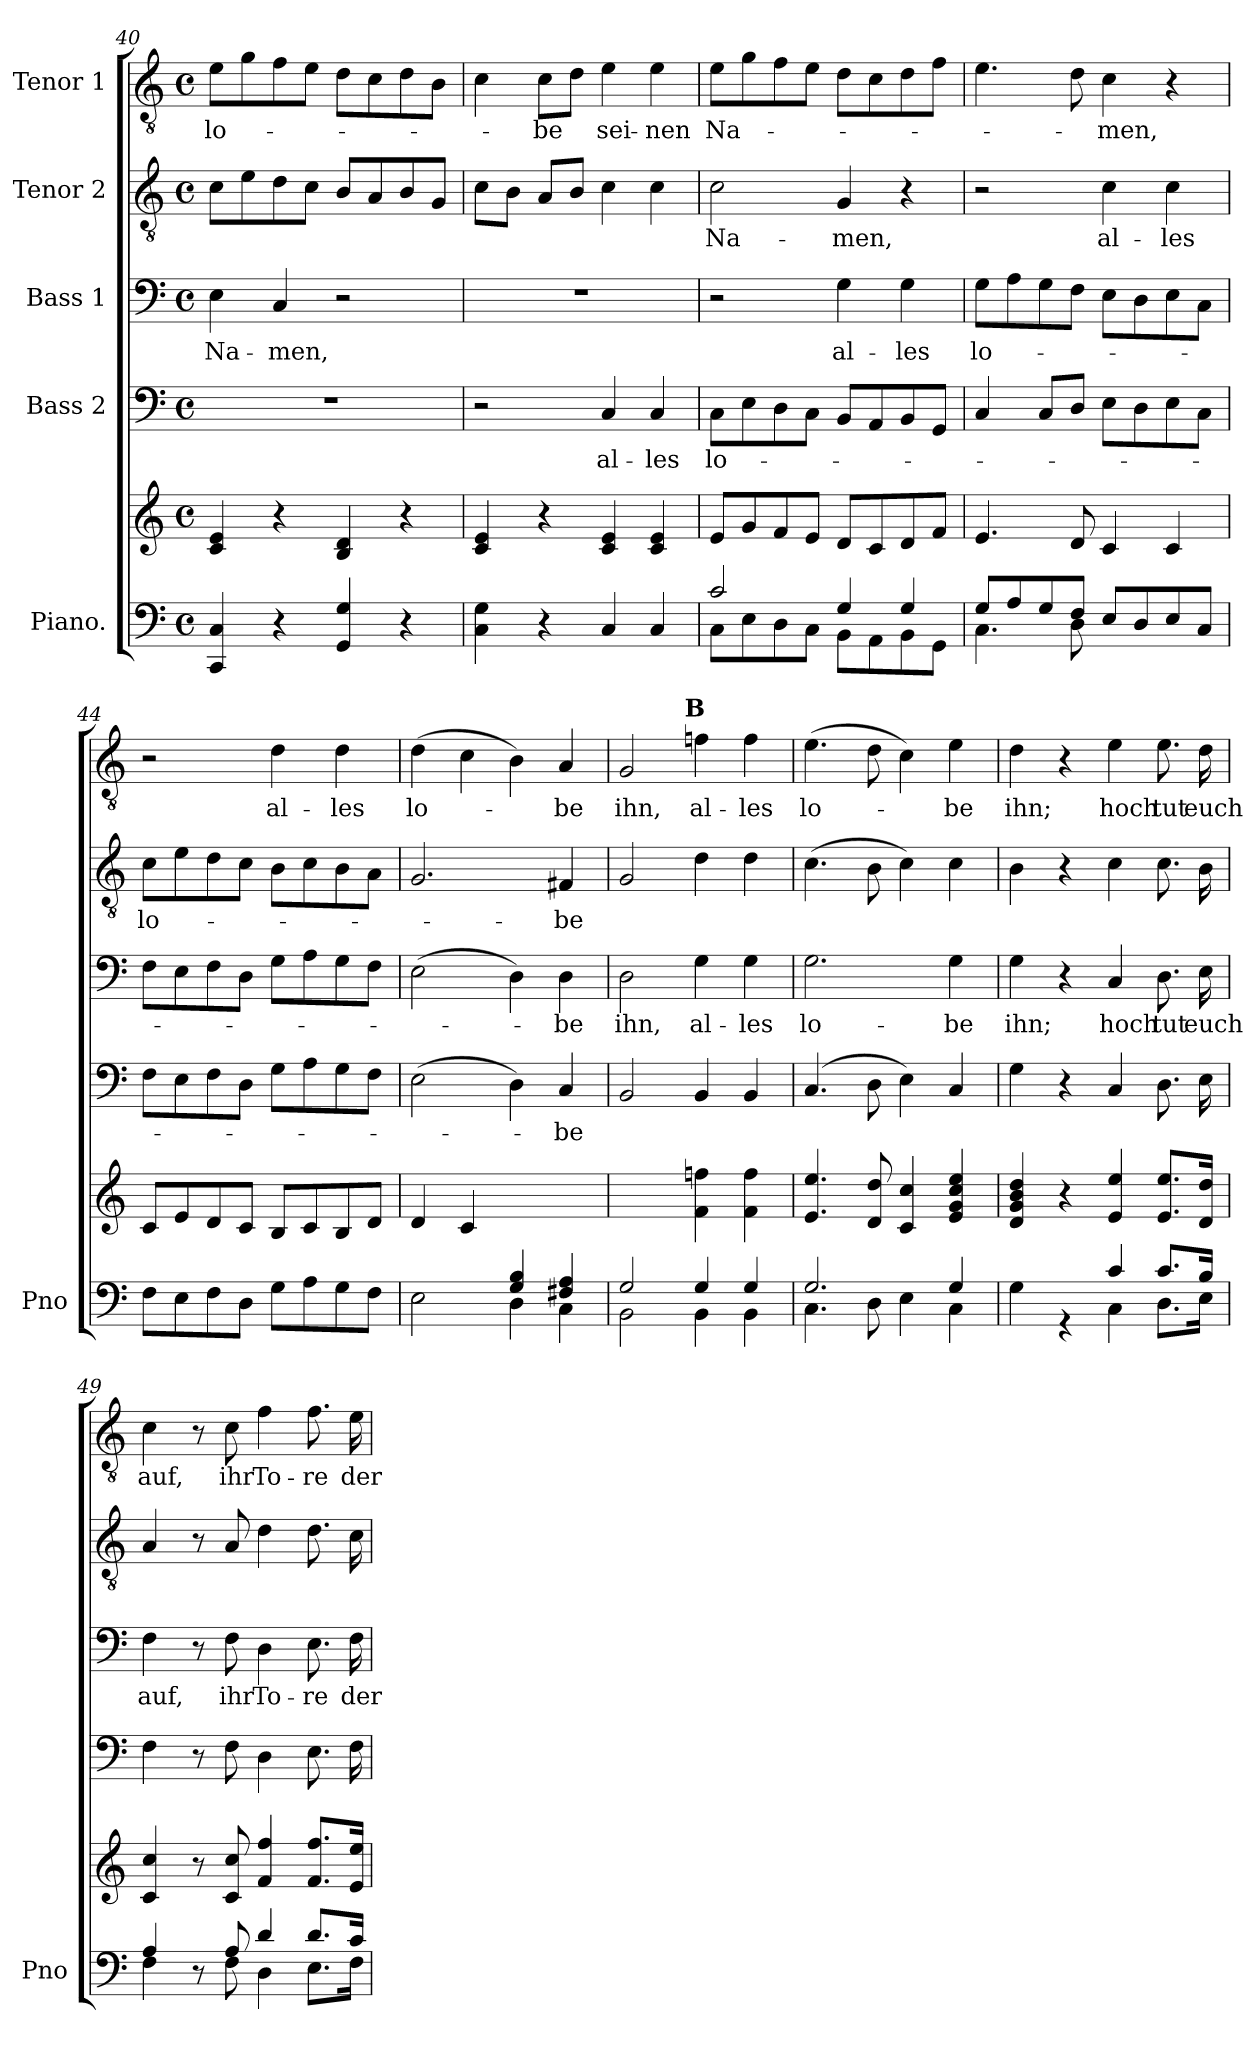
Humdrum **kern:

**kern	**kern	**kern	**text	**kern	**text	**kern	**text	**kern	**text
*part5	*part5	*part4	*part4	*part3	*part3	*part2	*part2	*part1	*part1
*staff6	*staff5	*staff4	*staff4	*staff3	*staff3	*staff2	*staff2	*staff1	*staff1
*I"Piano.	*	*I"Bass 2	*	*I"Bass 1	*	*I"Tenor 2	*	*I"Tenor 1	*
*I'Pno	*	*	*	*	*	*	*	*	*
*clefF4	*clefG2	*clefF4	*	*clefF4	*	*clefGv2	*	*clefGv2	*
*k[]	*k[]	*k[]	*	*k[]	*	*k[]	*	*k[]	*
*M4/4	*M4/4	*M4/4	*	*M4/4	*	*M4/4	*	*M4/4	*
*met(c)	*met(c)	*met(c)	*	*met(c)	*	*met(c)	*	*met(c)	*
=40	=40	=40	=40	=40	=40	=40	=40	=40	=40
!	!	!	!	!	!LO:LY:b	!	!	!	!LO:LY:b
4CC/ 4C/	4c/ 4e/	1r	.	4E\	Na-	8c\L	.	8e\L	lo-
.	.	.	.	.	.	8e\	.	8g\	.
!	!	!	!	!	!LO:LY:b	!	!	!	!
4r	4r	.	.	4C/	-men,	8d\	.	8f\	.
.	.	.	.	.	.	8c\J	.	8e\J	.
4GG/ 4G/	4B/ 4d/	.	.	2r	.	8B/L	.	8d\L	.
.	.	.	.	.	.	8A/	.	8c\	.
4r	4r	.	.	.	.	8B/	.	8d\	.
.	.	.	.	.	.	8G/J	.	8B\J	.
!!LO:LB:g=z
=41	=41	=41	=41	=41	=41	=41	=41	=41	=41
4C\ 4G\	4c/ 4e/	2r	.	1r	.	8c\L	.	4c\	.
.	.	.	.	.	.	8B\J	.	.	.
!	!	!	!	!	!	!	!	!	!LO:LY:b
4r	4r	.	.	.	.	8A/L	.	8c\L	-be
.	.	.	.	.	.	8B/J	.	8d\J	.
!	!	!	!LO:LY:b	!	!	!	!	!	!LO:LY:b
4C/	4c/ 4e/	4C/	al-	.	.	4c\	.	4e\	sei-
!	!	!	!LO:LY:b	!	!	!	!	!	!LO:LY:b
4C/	4c/ 4e/	4C/	-les	.	.	4c\	.	4e\	-nen
=42	=42	=42	=42	=42	=42	=42	=42	=42	=42
*^	*	*	*	*	*	*	*	*	*
!	!	!	!	!LO:LY:b	!	!	!	!LO:LY:b	!	!LO:LY:b
2c/	8C\L	8e/L	8C\L	lo-	2r	.	2c\	Na-	8e\L	Na-
.	8E\	8g/	8E\	.	.	.	.	.	8g\	.
.	8D\	8f/	8D\	.	.	.	.	.	8f\	.
.	8C\J	8e/J	8C\J	.	.	.	.	.	8e\J	.
!	!	!	!	!	!	!LO:LY:b	!	!LO:LY:b	!	!
4G/	8BB\L	8d/L	8BB/L	.	4G\	al-	4G/	-men,	8d\L	.
.	8AA\	8c/	8AA/	.	.	.	.	.	8c\	.
!	!	!	!	!	!	!LO:LY:b	!	!	!	!
4G/	8BB\	8d/	8BB/	.	4G\	-les	4r	.	8d\	.
.	8GG\J	8f/J	8GG/J	.	.	.	.	.	8f\J	.
=43	=43	=43	=43	=43	=43	=43	=43	=43	=43	=43
!	!	!	!	!	!	!LO:LY:b	!	!	!	!
8G/L	4.C\	4.e/	4C/	.	8G\L	lo-	2r	.	4.e\	.
8A/	.	.	.	.	8A\	.	.	.	.	.
8G/	.	.	8C/L	.	8G\	.	.	.	.	.
8F/J	8D\	8d/	8D/J	.	8F\J	.	.	.	8d\	.
!	!	!	!	!	!	!	!	!LO:LY:b	!	!LO:LY:b
8E/L	2ryy	4c/	8E\L	.	8E\L	.	4c\	al-	4c\	-men,
8D/	.	.	8D\	.	8D\	.	.	.	.	.
!	!	!	!	!	!	!	!	!LO:LY:b	!	!
8E/	.	4c/	8E\	.	8E\	.	4c\	-les	4r	.
8C/J	.	.	8C\J	.	8C\J	.	.	.	.	.
*v	*v	*	*	*	*	*	*	*	*	*
=44	=44	=44	=44	=44	=44	=44	=44	=44	=44
!	!	!	!	!	!	!	!LO:LY:b	!	!
8F\L	8c/L	8F\L	.	8F\L	.	8c\L	lo-	2r	.
8E\	8e/	8E\	.	8E\	.	8e\	.	.	.
8F\	8d/	8F\	.	8F\	.	8d\	.	.	.
8D\J	8c/J	8D\J	.	8D\J	.	8c\J	.	.	.
!	!	!	!	!	!	!	!	!	!LO:LY:b
8G\L	8B/L	8G\L	.	8G\L	.	8B\L	.	4d\	al-
8A\	8c/	8A\	.	8A\	.	8c\	.	.	.
!	!	!	!	!	!	!	!	!	!LO:LY:b
8G\	8B/	8G\	.	8G\	.	8B\	.	4d\	-les
8F\J	8d/J	8F\J	.	8F\J	.	8A\J	.	.	.
=45	=45	=45	=45	=45	=45	=45	=45	=45	=45
*^	*	*	*	*	*	*	*	*	*
!	!	!	!	!	!	!	!	!	!	!LO:LY:b
2ryy	2E\	4d/	(2E\	.	(2E\	.	2.G/	.	(4d\	lo-
.	.	4c/	.	.	.	.	.	.	4c\	.
4G/ 4B/	4D\	2ryy	4D\)	.	4D\)	.	.	.	4B\)	.
!	!	!	!	!LO:LY:b	!	!LO:LY:b	!	!LO:LY:b	!	!LO:LY:b
4F#X/ 4A/	4C\	.	4C/	-be	4D\	-be	4F#X/	-be	4A/	-be
!!LO:PB:g=z
!!LO:REH:place=s1:a:B:enc=none:fs=14:t=B:qo=2
=46	=46	=46	=46	=46	=46	=46	=46	=46	=46	=46
*	*^	*	*	*	*	*	*	*	*	*
!	!	!	!	!	!	!	!LO:LY:b	!	!	!	!LO:LY:b
2G/	2BB\	2ryy	2ryy	2BB/	.	2D\	ihn,	2G/	.	2G/	ihn,
!	!	!	!	!	!	!	!LO:LY:b	!	!	!	!LO:LY:b
2ryy	4G/	4BB\	4f\ 4ffn\	4BB/	.	4G\	al-	4d\	.	4fn\	al-
!	!	!	!	!	!	!	!LO:LY:b	!	!	!	!LO:LY:b
.	4G/	4BB\	4f\ 4ff\	4BB/	.	4G\	-les	4d\	.	4f\	-les
=47	=47	=47	=47	=47	=47	=47	=47	=47	=47	=47	=47
!	!	!	!	!	!	!	!LO:LY:b	!	!	!	!LO:LY:b
*	*v	*v	*	*	*	*	*	*	*	*	*
2.G/	4.C\	4.e/ 4.ee/	(4.C/	.	2.G\	lo-	(4.c\	.	(4.e\	lo-
.	8D\	8d/ 8dd/	8D\	.	.	.	8B\	.	8d\	.
.	4E\	4c/ 4cc/	4E\)	.	.	.	4c\)	.	4c\)	.
!	!	!	!	!	!	!LO:LY:b	!	!	!	!LO:LY:b
4G/	4C\	4e/ 4g/ 4cc/ 4ee/	4C/	.	4G\	-be	4c\	.	4e\	-be
=48	=48	=48	=48	=48	=48	=48	=48	=48	=48	=48
!	!	!	!	!	!	!LO:LY:b	!	!	!	!LO:LY:b
4G\	2ryy	4d/ 4g/ 4b/ 4dd/	4G\	.	4G\	ihn;	4B\	.	4d\	ihn;
4rGG	.	4r	4r	.	4r	.	4r	.	4r	.
!	!	!	!	!	!	!LO:LY:b	!	!	!	!LO:LY:b
4c/	4C\	4e/ 4ee/	4C/	.	4C/	hoch	4c\	.	4e\	hoch
!	!	!	!	!	!	!LO:LY:b	!	!	!	!LO:LY:b
8.c/L	8.D\L	8.e/ 8.ee/L	8.D\	.	8.D\	tut	8.c\	.	8.e\	tut
!	!	!	!	!	!	!LO:LY:b	!	!	!	!LO:LY:b
16B/Jk	16E\Jk	16d/ 16dd/Jk	16E\	.	16E\	euch	16B\	.	16d\	euch
=49	=49	=49	=49	=49	=49	=49	=49	=49	=49	=49
!	!	!	!	!	!	!LO:LY:b	!	!	!	!LO:LY:b
4A/	4F\	4c/ 4cc/	4F\	.	4F\	auf,	4A/	.	4c\	auf,
8r	8ryy	8r	8r	.	8r	.	8r	.	8r	.
!	!	!	!	!	!	!LO:LY:b	!	!	!	!LO:LY:b
8A/	8F\	8c/ 8cc/	8F\	.	8F\	ihr	8A/	.	8c\	ihr
!	!	!	!	!	!	!LO:LY:b	!	!	!	!LO:LY:b
4d/	4D\	4f/ 4ff/	4D\	.	4D\	To-	4d\	.	4f\	To-
!	!	!	!	!	!	!LO:LY:b	!	!	!	!LO:LY:b
8.d/L	8.E\L	8.f/ 8.ff/L	8.E\	.	8.E\	-re	8.d\	.	8.f\	-re
!	!	!	!	!	!	!LO:LY:b	!	!	!	!LO:LY:b
16c/Jk	16F\Jk	16e/ 16ee/Jk	16F\	.	16F\	der	16c\	.	16e\	der
*v	*v	*	*	*	*	*	*	*	*	*
=	=	=	=	=	=	=	=	=	=
*-	*-	*-	*-	*-	*-	*-	*-	*-	*-
